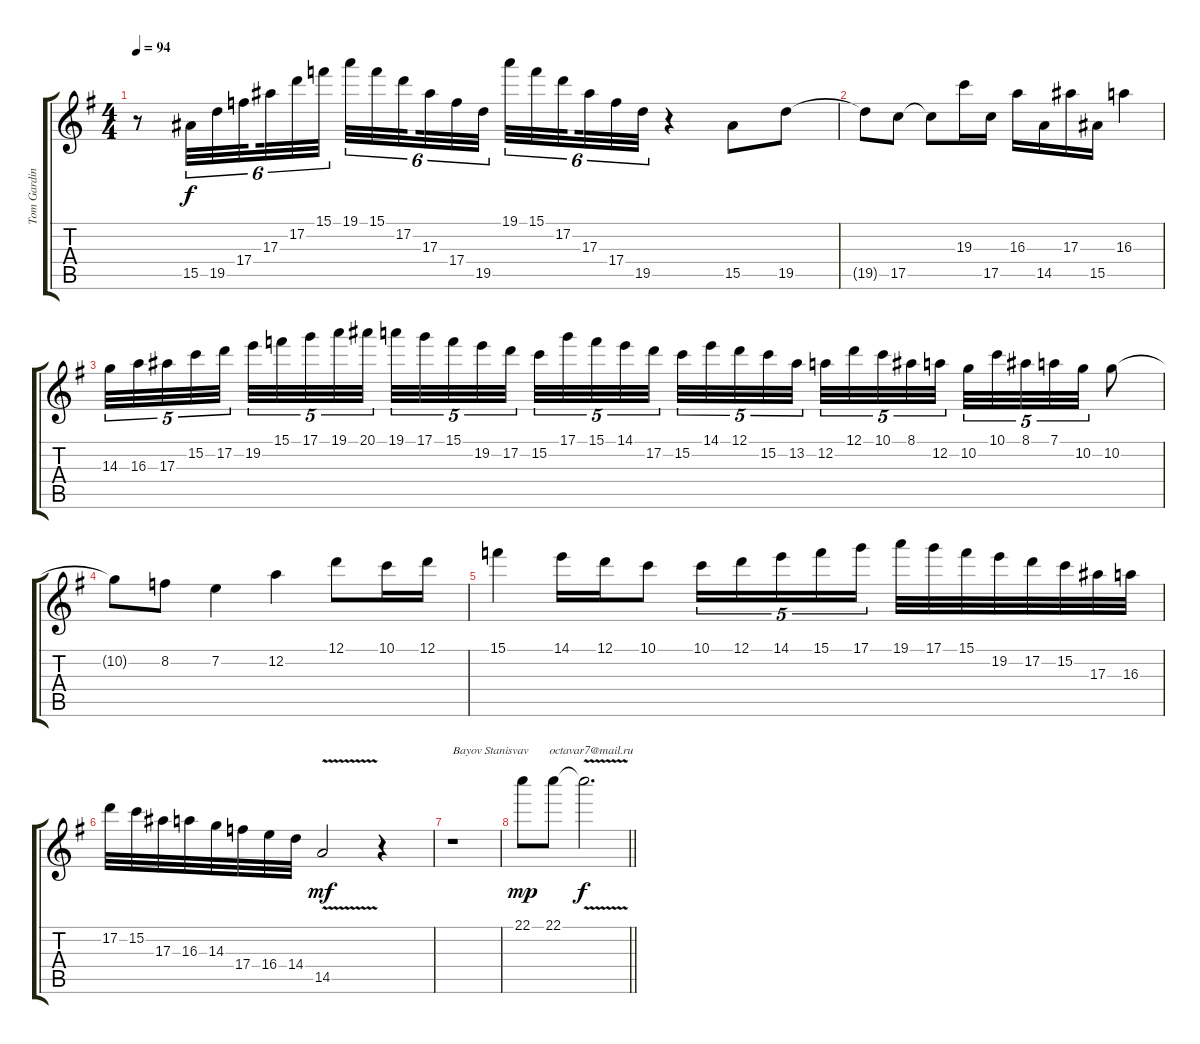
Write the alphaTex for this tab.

\track ("Tom Gardiner - solo guitar" "Tom Gardin") {instrument distortionguitar}
\staff {score tabs}
\tuning (D4 A3 F3 C3 G2 D2) {hide}
\ts (4 4)
\tempo 94
\clef g2
\ks eminor
r.8{dy f} 15.5.32{tu (6 4)} 19.5.32{tu (6 4)} 17.4.32{tu (6 4) beam splitsecondary} 17.3.32{tu (6 4)} 17.2.32{tu (6 4)} 15.1.32{tu (6 4)} 19.1.32{tu (6 4)} 15.1.32{tu (6 4)} 17.2.32{tu (6 4) beam splitsecondary} 17.3.32{tu (6 4)} 17.4.32{tu (6 4)} 19.5.32{tu (6 4) beam splitsecondary} 19.1.32{tu (6 4)} 15.1.32{tu (6 4)} 17.2.32{tu (6 4) beam splitsecondary} 17.3.32{tu (6 4)} 17.4.32{tu (6 4)} 19.5.32{tu (6 4)} r.4 15.5.8 19.5.8 |
19.5{t}.8 17.5.8 17.5{t}.8 19.3.16 17.5.16 16.3.16 14.5.16 17.3.16 15.5.16 16.3.4 |
14.3.32{tu (5 4)} 16.3.32{tu (5 4)} 17.3.32{tu (5 4)} 15.2.32{tu (5 4)} 17.2.32{tu (5 4) beam splitsecondary} 19.2.32{tu (5 4)} 15.1.32{tu (5 4)} 17.1.32{tu (5 4)} 19.1.32{tu (5 4)} 20.1.32{tu (5 4)} 19.1.32{tu (5 4)} 17.1.32{tu (5 4)} 15.1.32{tu (5 4)} 19.2.32{tu (5 4)} 17.2.32{tu (5 4) beam splitsecondary} 15.2.32{tu (5 4)} 17.1.32{tu (5 4)} 15.1.32{tu (5 4)} 14.1.32{tu (5 4)} 17.2.32{tu (5 4)} 15.2.32{tu (5 4)} 14.1.32{tu (5 4)} 12.1.32{tu (5 4)} 15.2.32{tu (5 4)} 13.2.32{tu (5 4) beam splitsecondary} 12.2.32{tu (5 4)} 12.1.32{tu (5 4)} 10.1.32{tu (5 4)} 8.1.32{tu (5 4)} 12.2.32{tu (5 4)} 10.2.32{tu (5 4)} 10.1.32{tu (5 4)} 8.1.32{tu (5 4)} 7.1.32{tu (5 4)} 10.2.32{tu (5 4)} 10.2.8 |
10.2{t}.8 8.2.8 7.2.4 12.2.4 12.1.8 10.1.16 12.1.16 |
15.1.4 14.1.16 12.1.16 10.1.8 10.1.16{tu (5 4)} 12.1.16{tu (5 4)} 14.1.16{tu (5 4)} 15.1.16{tu (5 4)} 17.1.16{tu (5 4)} 19.1.32 17.1.32 15.1.32 19.2.32 17.2.32 15.2.32 17.3.32 16.3.32 |
17.2.32 15.2.32 17.3.32 16.3.32 14.3.32 17.4.32 16.4.32 14.4.32 14.5{v}.2{dy mf} r.4 |
r.1{txt "Bayov Stanisvav       octavar7@mail.ru"} |
\barLineRight lightlight
22.1.8{dy mp} 22.1.8 22.1{v t}.2{d dy f}
